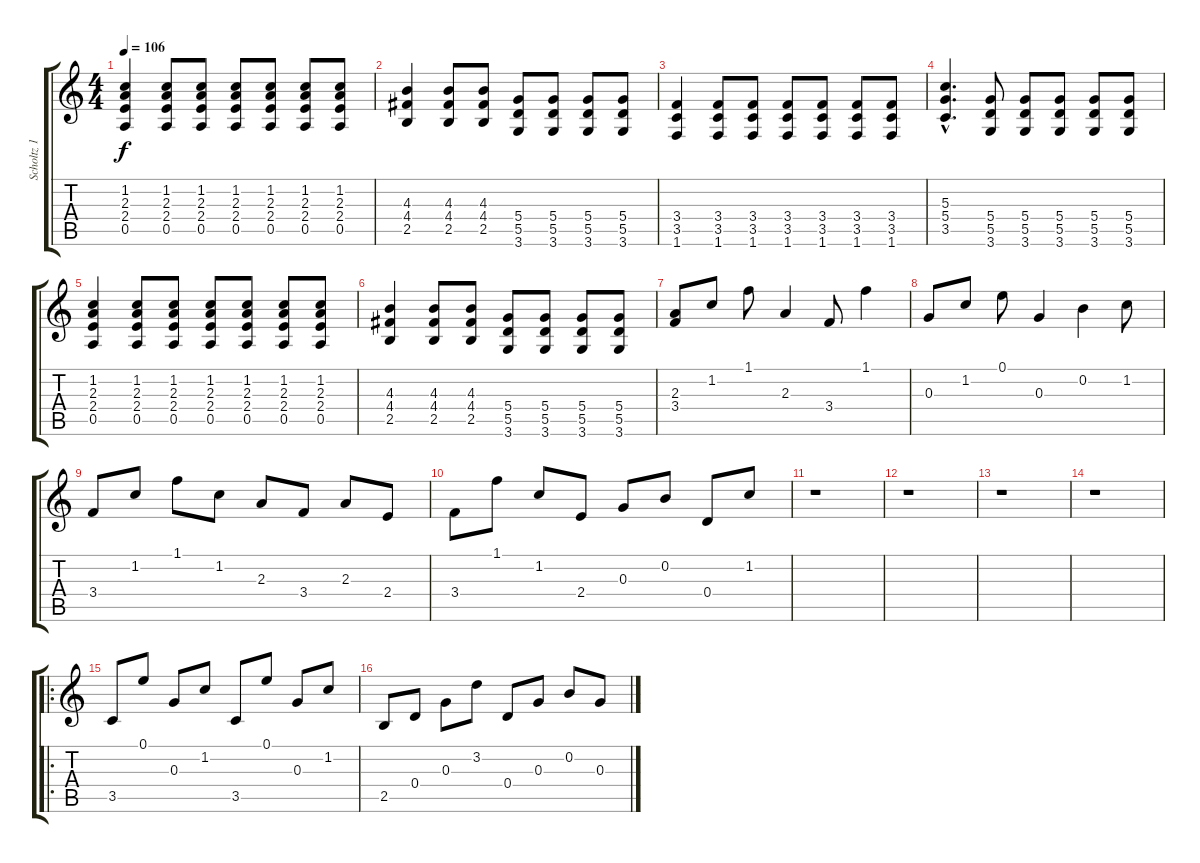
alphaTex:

\track ("Scholtz 1" "Scholtz 1") {instrument acousticguitarsteel}
\staff {score tabs}
\tuning (E4 B3 G3 D3 A2 E2) {hide}
\ts (4 4)
\tempo 106
\clef g2
\ks c
(1.2 2.3 2.4 0.5).4{dy f} (1.2 2.3 2.4 0.5).8 (1.2 2.3 2.4 0.5).8 (1.2 2.3 2.4 0.5).8 (1.2 2.3 2.4 0.5).8 (1.2 2.3 2.4 0.5).8 (1.2 2.3 2.4 0.5).8 |
(4.3 4.4 2.5).4 (4.3 4.4 2.5).8 (4.3 4.4 2.5).8 (5.4 5.5 3.6).8 (5.4 5.5 3.6).8 (5.4 5.5 3.6).8 (5.4 5.5 3.6).8 |
(3.4 3.5 1.6).4 (3.4 3.5 1.6).8 (3.4 3.5 1.6).8 (3.4 3.5 1.6).8 (3.4 3.5 1.6).8 (3.4 3.5 1.6).8 (3.4 3.5 1.6).8 |
(5.3{hac} 5.4{hac} 3.5{hac}).4{d} (5.4 5.5 3.6).8 (5.4 5.5 3.6).8 (5.4 5.5 3.6).8 (5.4 5.5 3.6).8 (5.4 5.5 3.6).8 |
(1.2 2.3 2.4 0.5).4 (1.2 2.3 2.4 0.5).8 (1.2 2.3 2.4 0.5).8 (1.2 2.3 2.4 0.5).8 (1.2 2.3 2.4 0.5).8 (1.2 2.3 2.4 0.5).8 (1.2 2.3 2.4 0.5).8 |
(4.3 4.4 2.5).4 (4.3 4.4 2.5).8 (4.3 4.4 2.5).8 (5.4 5.5 3.6).8 (5.4 5.5 3.6).8 (5.4 5.5 3.6).8 (5.4 5.5 3.6).8 |
(2.3 3.4).8 1.2.8 1.1.8 2.3.4 3.4.8 1.1.4 |
0.3.8 1.2.8 0.1.8 0.3.4 0.2.4 1.2.8 |
3.4.8 1.2.8 1.1.8 1.2.8 2.3.8 3.4.8 2.3.8 2.4.8 |
3.4.8 1.1.8 1.2.8 2.4.8 0.3.8 0.2.8 0.4.8 1.2.8 |
r.1 |
r.1 |
r.1 |
r.1 |
\ro
3.5.8 0.1.8 0.3.8 1.2.8 3.5.8 0.1.8 0.3.8 1.2.8 |
2.5.8 0.4.8 0.3.8 3.2.8 0.4.8 0.3.8 0.2.8 0.3.8
